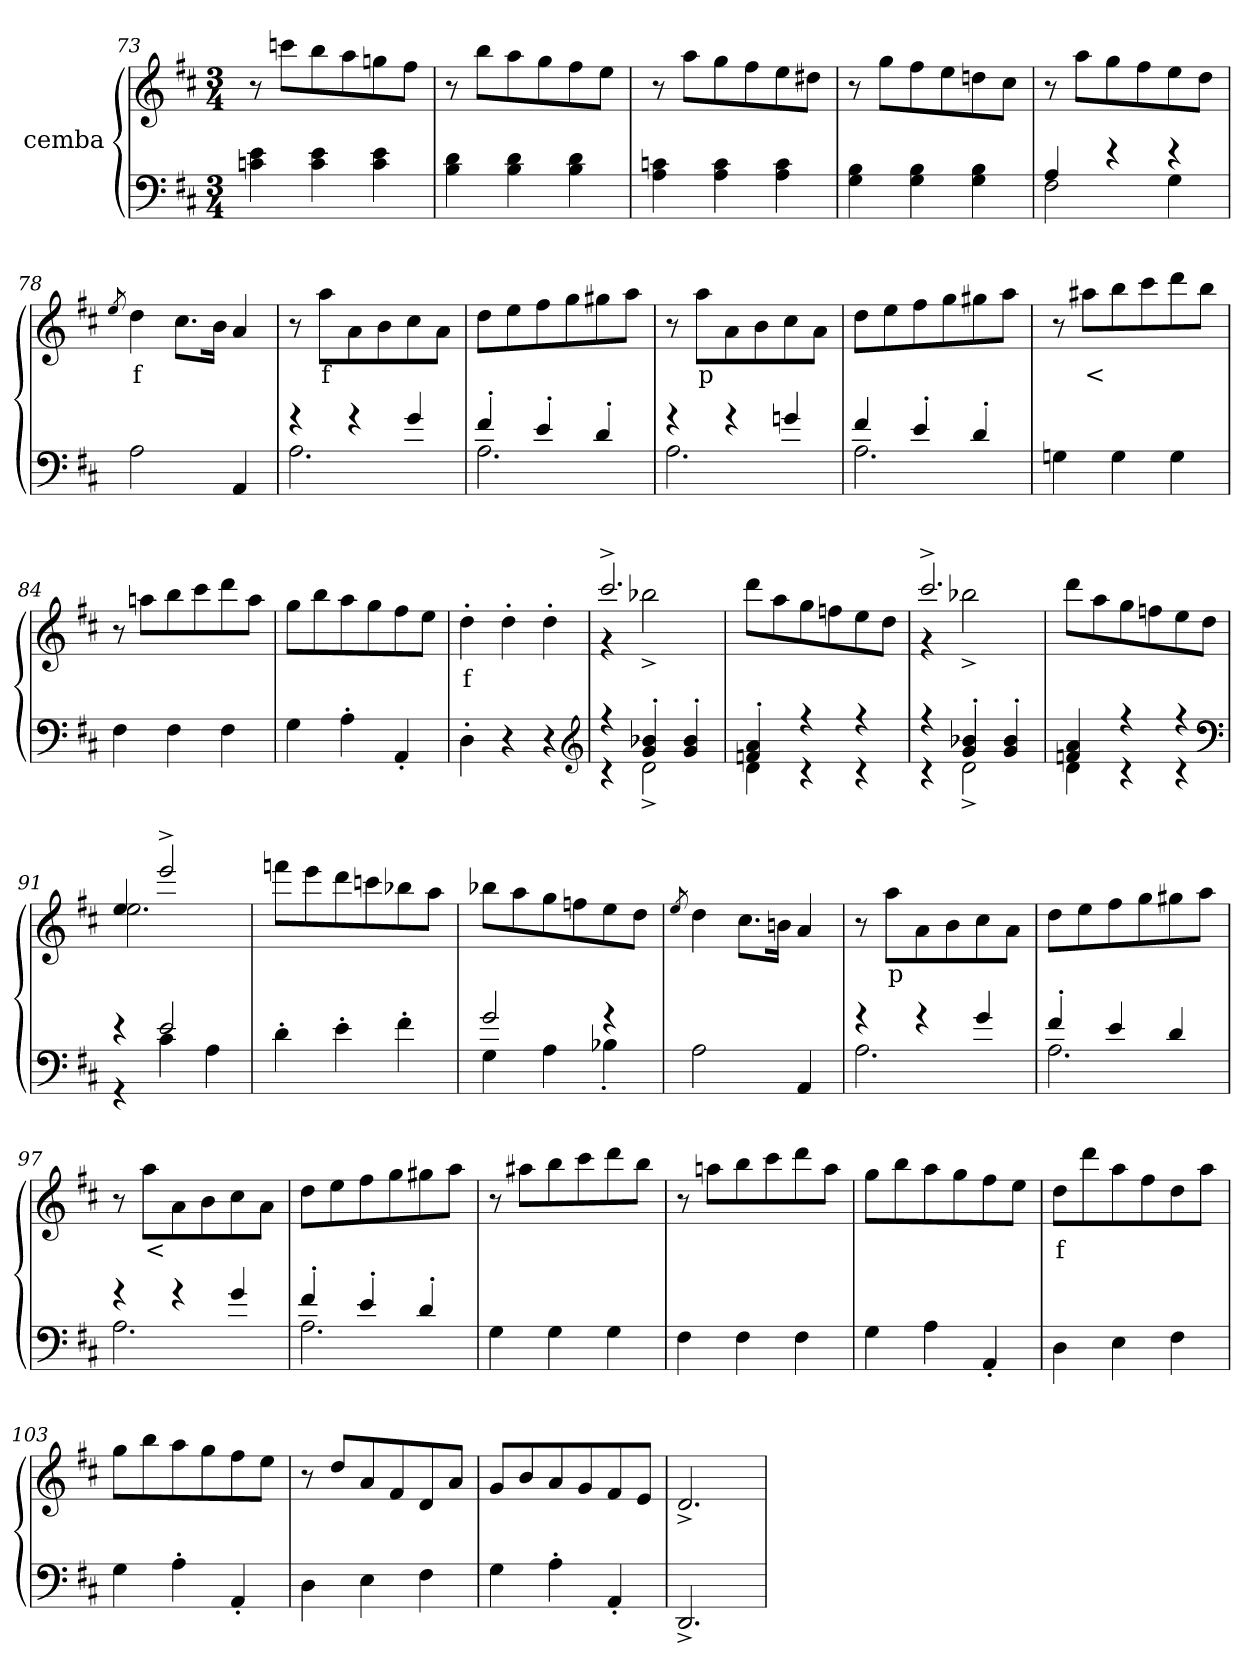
**kern	**kern	**text
*part2	*part1	*part1
*staff2	*staff1	*staff1
*I"cemba	*I"cemba	*
*clefF4	*clefG2	*
*k[f#c#]	*k[f#c#]	*
*D:	*D:	*
*M3/4	*M3/4	*
=73	=73	=73
4cn\ 4e\	8r	.
.	8cccn\L	.
4c\ 4e\	8bb\	.
.	8aa\	.
4c\ 4e\	8ggn\	.
.	8ff#\J	.
=74	=74	=74
4B\ 4d\	8r	.
.	8bb\L	.
4B\ 4d\	8aa\	.
.	8gg\	.
4B\ 4d\	8ff#\	.
.	8ee\J	.
=75	=75	=75
4A\ 4cn\	8r	.
.	8aa\L	.
4A\ 4c\	8gg\	.
.	8ff#\	.
4A\ 4c\	8ee\	.
.	8dd#X\J	.
=76	=76	=76
4G\ 4B\	8r	.
.	8gg\L	.
4G\ 4B\	8ff#\	.
.	8ee\	.
4G\ 4B\	8ddn\	.
.	8cc#\J	.
=77	=77	=77
*^	*	*
4A/	2F#\	8r	.
.	.	8aa\L	.
4r	.	8gg\	.
.	.	8ff#\	.
4r	4G\	8ee\	.
.	.	8dd\J	.
*v	*v	*	*
=78	=78	=78
.	8qee/	.
2A\	4dd\	f
.	8.cc#\L	.
.	16b\Jk	.
4AA/	4a/	.
=79	=79	=79
*^	*	*
4r	2.A\	8r	.
.	.	8aa\L	f
4r	.	8a\	.
.	.	8b\	.
4g/	.	8cc#\	.
.	.	8a\J	.
=80	=80	=80	=80
4f#'>/	2.A\	8dd\L	.
.	.	8ee\	.
4e'>/	.	8ff#\	.
.	.	8gg\	.
4d'>/	.	8gg#X\	.
.	.	8aa\J	.
=81	=81	=81	=81
4r	2.A\	8r	.
.	.	8aa\L	p
4r	.	8a\	.
.	.	8b\	.
4gn/	.	8cc#\	.
.	.	8a\J	.
=82	=82	=82	=82
4f#/	2.A\	8dd\L	.
.	.	8ee\	.
4e'>/	.	8ff#\	.
.	.	8gg\	.
4d'>/	.	8gg#X\	.
.	.	8aa\J	.
*v	*v	*	*
=83	=83	=83
4Gn\	8r	.
.	8aa#X\L	<
4G\	8bb\	.
.	8ccc#\	.
4G\	8ddd\	.
.	8bb\J	.
=84	=84	=84
4F#\	8r	.
.	8aan\L	.
4F#\	8bb\	.
.	8ccc#\	.
4F#\	8ddd\	.
.	8aa\J	.
=85	=85	=85
4G\	8gg\L	.
.	8bb\	.
4A'>\	8aa\	.
.	8gg\	.
4AA'>/	8ff#\	.
.	8ee\J	.
=86	=86	=86
4D'>\	4dd'>\	f
4r	4dd'>\	.
4r	4dd'>\	.
*clefG2	*	*
=87	=87	=87
*^	*^	*
4r	4r	2.ccc#^>/	4r	.
4g/'> 4b-X/'>	2d^>\	.	2bb-X^>\	.
4g/'> 4b-/'>	.	.	.	.
*	*	*v	*v	*
=88	=88	=88	=88
4fn/'> 4a/'>	4d\	8ddd\L	.
.	.	8aa\	.
4r	4r	8gg\	.
.	.	8ffn\	.
4r	4r	8ee\	.
.	.	8dd\J	.
=89	=89	=89	=89
*	*	*^	*
4r	4r	2.ccc#^>/	4r	.
4g/'> 4b-X/'>	2d^>\	.	2bb-X^>\	.
4g/'> 4b-/'>	.	.	.	.
*	*	*v	*v	*
=90	=90	=90	=90
4fn/ 4a/	4d\	8ddd\L	.
.	.	8aa\	.
4r	4r	8gg\	.
.	.	8ffn\	.
4r	4r	8ee\	.
.	.	8dd\J	.
*clefF4	*	*	*
=91	=91	=91	=91
*	*	*^	*
4r	4r	4ee/	2.ee\	.
2e/	4c#\	2eee^>/	.	.
.	4A\	.	.	.
*v	*v	*	*	*
*	*v	*v	*
=92	=92	=92
4d'>\	8fffn\L	.
.	8eee\	.
4e'>\	8ddd\	.
.	8cccn\	.
4f#'>\	8bb-X\	.
.	8aa\J	.
=93	=93	=93
*^	*	*
2g/	4G\	8bb-X\L	.
.	.	8aa\	.
.	4A\	8gg\	.
.	.	8ffn\	.
4r	4B-X'>\	8ee\	.
.	.	8dd\J	.
*v	*v	*	*
=94	=94	=94
.	8qee/	.
2A\	4dd\	.
.	8.cc#\L	.
.	16bn\Jk	.
4AA/	4a/	.
=95	=95	=95
*^	*	*
4r	2.A\	8r	.
.	.	8aa\L	p
4r	.	8a\	.
.	.	8b\	.
4g/	.	8cc#\	.
.	.	8a\J	.
=96	=96	=96	=96
4f#'>/	2.A\	8dd\L	.
.	.	8ee\	.
4e/	.	8ff#\	.
.	.	8gg\	.
4d/	.	8gg#X\	.
.	.	8aa\J	.
=97	=97	=97	=97
4r	2.A\	8r	.
.	.	8aa\L	<
4r	.	8a\	.
.	.	8b\	.
4g/	.	8cc#\	.
.	.	8a\J	.
=98	=98	=98	=98
4f#'>/	2.A\	8dd\L	.
.	.	8ee\	.
4e'>/	.	8ff#\	.
.	.	8gg\	.
4d'>/	.	8gg#X\	.
.	.	8aa\J	.
*v	*v	*	*
=99	=99	=99
4G\	8r	.
.	8aa#X\L	.
4G\	8bb\	.
.	8ccc#\	.
4G\	8ddd\	.
.	8bb\J	.
=100	=100	=100
4F#\	8r	.
.	8aan\L	.
4F#\	8bb\	.
.	8ccc#\	.
4F#\	8ddd\	.
.	8aa\J	.
=101	=101	=101
4G\	8gg\L	.
.	8bb\	.
4A\	8aa\	.
.	8gg\	.
4AA'>/	8ff#\	.
.	8ee\J	.
=102	=102	=102
4D\	8dd\L	f
.	8ddd\	.
4E\	8aa\	.
.	8ff#\	.
4F#\	8dd\	.
.	8aa\J	.
=103	=103	=103
4G\	8gg\L	.
.	8bb\	.
4A'>\	8aa\	.
.	8gg\	.
4AA'>/	8ff#\	.
.	8ee\J	.
=104	=104	=104
4D\	8r	.
.	8dd/L	.
4E\	8a/	.
.	8f#/	.
4F#\	8d/	.
.	8a/J	.
=105	=105	=105
4G\	8g/L	.
.	8b/	.
4A'>\	8a/	.
.	8g/	.
4AA'>/	8f#/	.
.	8e/J	.
=106	=106	=106
2.DD^>/	2.d^>/	.
=	=	=
*-	*-	*-
